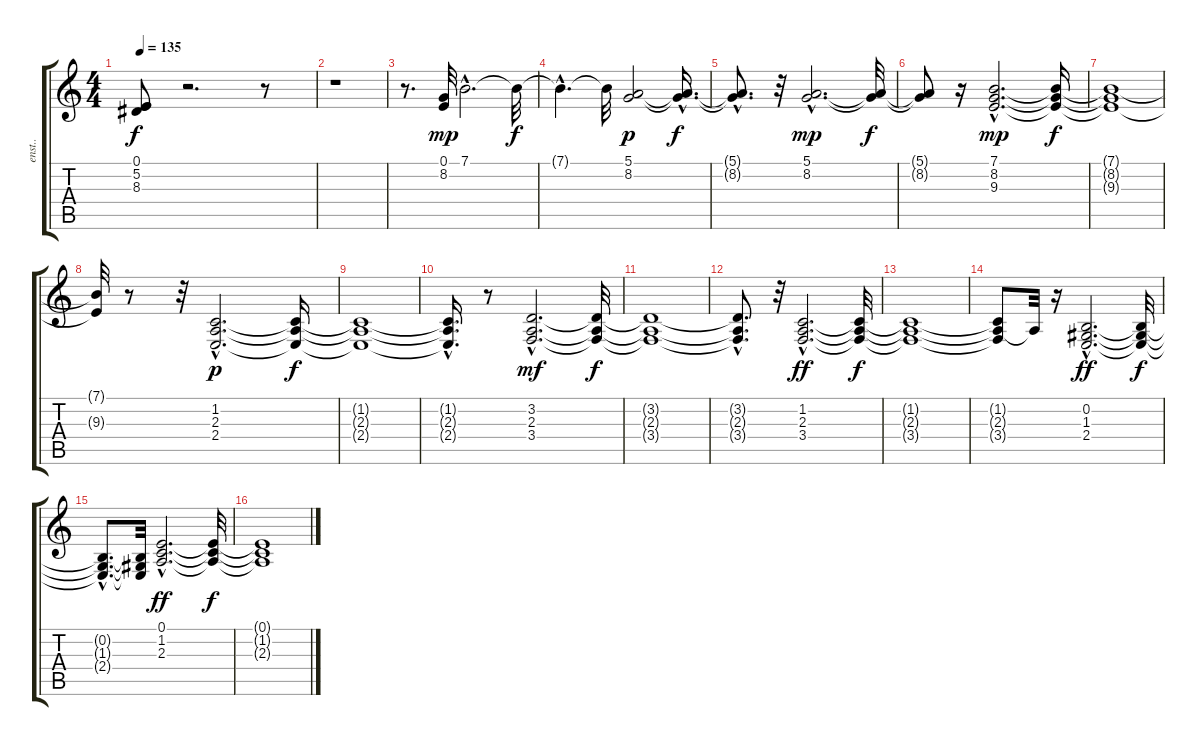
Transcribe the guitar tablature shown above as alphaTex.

\track ("enst.." "enst..") {instrument pad5bowed}
\staff {score tabs}
\tuning (E4 B3 G3 D3 A2 E2) {hide}
\ts (4 4)
\tempo 135
\clef g2
\ks c
(0.1{t} 5.2{t} 8.3{t}).8{dy f} r.2{d} r.8 |
r.1 |
r.8{d} (0.1 8.2).32{dy mp instrument pad5bowed} 7.1{hac}.2{d} 7.1{t}.32{dy f} |
7.1{hac t}.4{d} 7.1{t}.32 (5.1 8.2).2{dy p} (5.1{hac t} 8.2{hac t}).16{d dy f} |
(5.1{hac t} 8.2{t}).8{d} r.32 (5.1{hac} 8.2{hac}).2{d dy mp} (5.1{t} 8.2{t}).32{dy f} |
(5.1{t} 8.2{t}).8 r.16 (7.1{hac} 8.2{hac} 9.3{hac}).2{d dy mp} (7.1{t} 8.2{t} 9.3{t}).16{dy f} |
(7.1{t} 8.2{t} 9.3{t}).1 |
(7.1{t} 9.3{t}).32 r.8 r.32 (1.2{hac} 2.3{hac} 2.4{hac}).2{d dy p} (1.2{t} 2.3{t} 2.4{t}).16{dy f} |
(1.2{t} 2.3{t} 2.4{t}).1 |
(1.2{hac t} 2.3{hac t} 2.4{hac t}).16{d} r.8 (3.2{hac} 2.3{hac} 3.4{hac}).2{d dy mf} (3.2{t} 2.3{t} 3.4{t}).32{dy f} |
(3.2{t} 2.3{t} 3.4{t}).1 |
(3.2{t} 2.3{hac t} 3.4{t}).8{d} r.32 (1.2{hac} 2.3{hac} 3.4{hac}).2{d dy ff} (1.2{t} 2.3{t} 3.4{t}).32{dy f} |
(1.2{t} 2.3{t} 3.4{t}).1 |
(1.2{t} 2.3{t} 3.4{t}).8 2.3{t}.32 r.16 (0.2{hac} 1.3{hac} 2.4{hac}).2{d dy ff} (0.2{t} 1.3{t} 2.4{t}).32{dy f} |
(0.2{hac t} 1.3{hac t} 2.4{hac t}).8{d} (0.2{t} 1.3{t} 2.4{t}).32 (0.1{hac} 1.2{hac} 2.3{hac}).2{d dy ff volume 11 instrument pad5bowed} (0.1{t} 1.2{t} 2.3{t}).32{dy f} |
(0.1{t} 1.2{t} 2.3{t}).1
